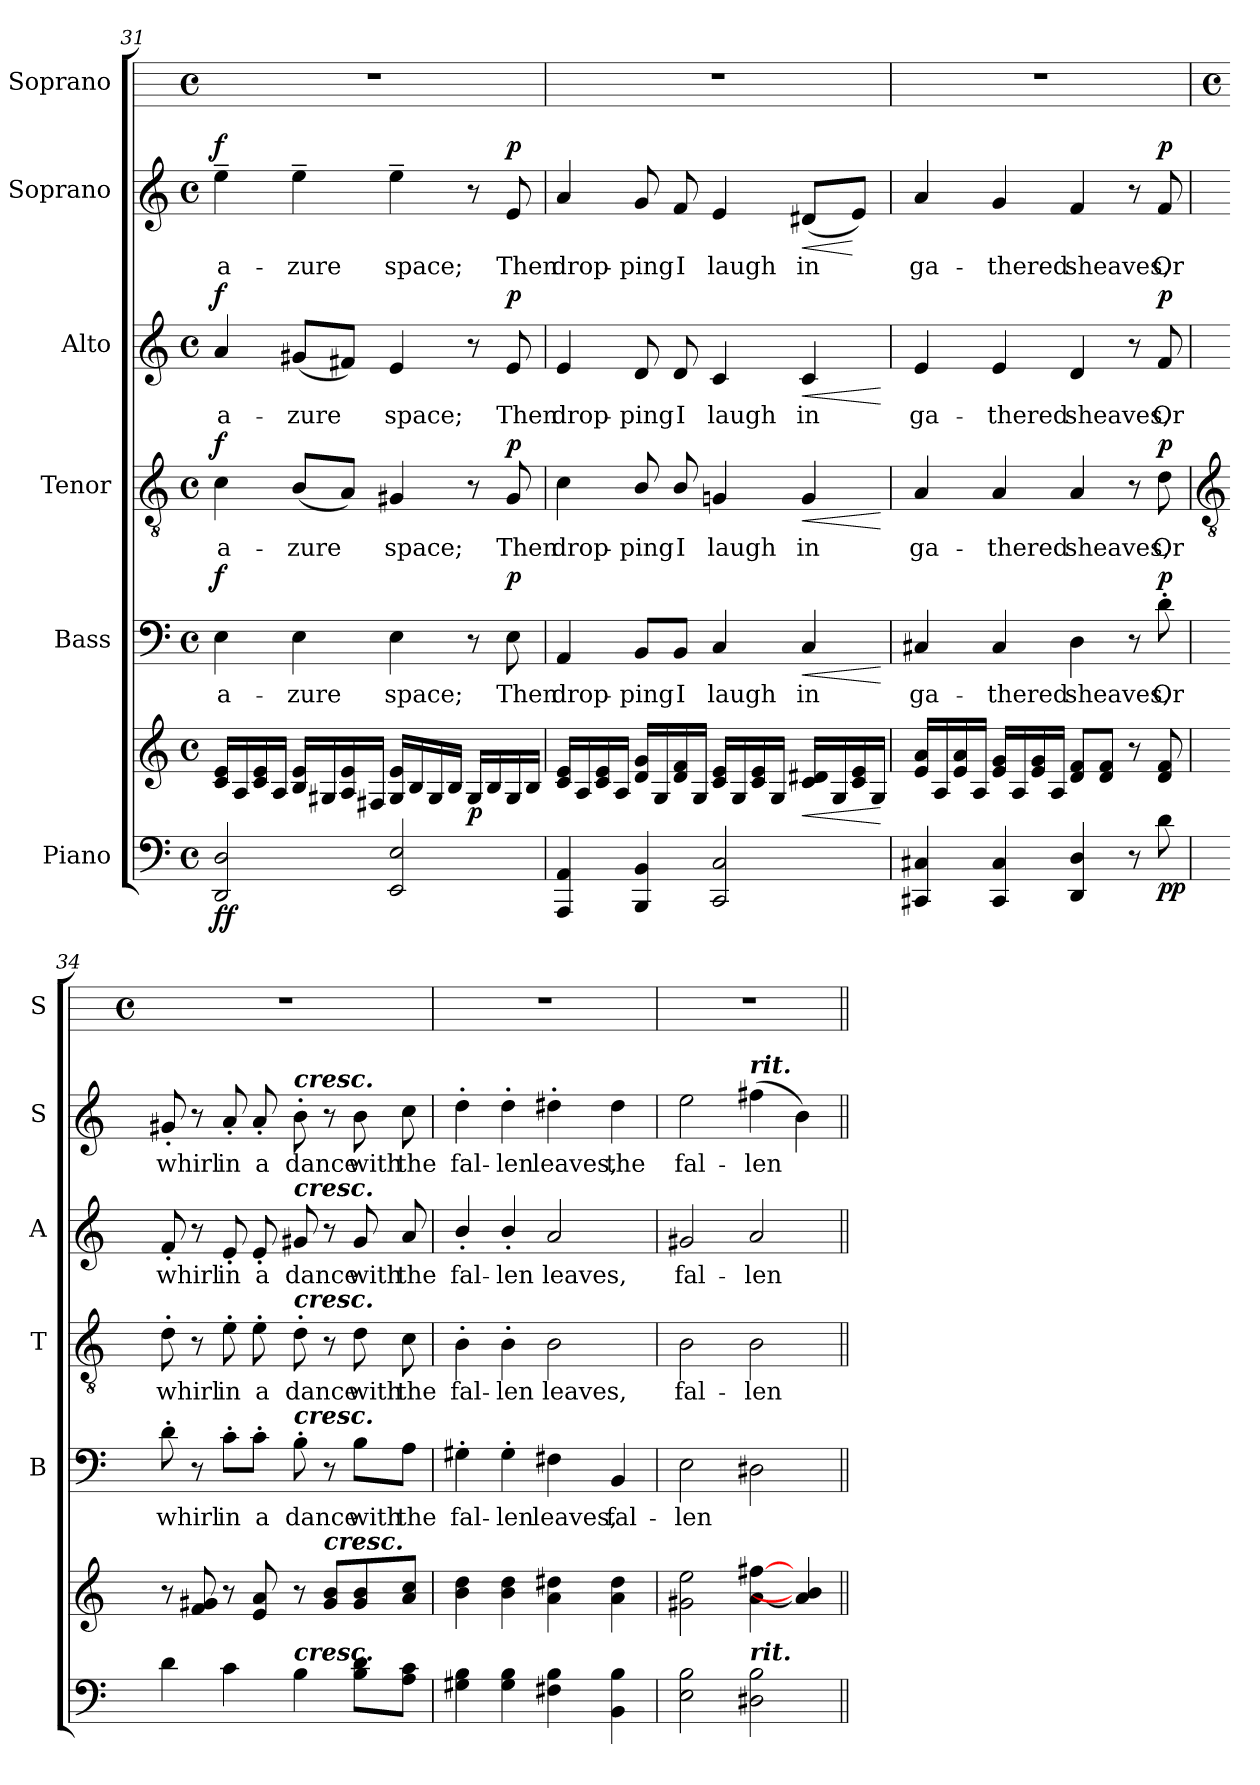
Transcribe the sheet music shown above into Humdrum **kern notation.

**kern	**kern	**dynam	**kern	**text	**dynam	**kern	**text	**dynam	**kern	**text	**dynam	**kern	**text	**dynam	**kern
*part6	*part6	*part6	*part5	*part5	*part5	*part4	*part4	*part4	*part3	*part3	*part3	*part2	*part2	*part2	*part1
*staff7	*staff6	*staff6/7	*staff5	*staff5	*staff5	*staff4	*staff4	*staff4	*staff3	*staff3	*staff3	*staff2	*staff2	*staff2	*staff1
*I"Piano	*	*	*I"Bass	*	*	*I"Tenor	*	*	*I"Alto	*	*	*I"Soprano	*	*	*I"Soprano
*	*	*	*I'B	*	*	*I'T	*	*	*I'A	*	*	*I'S	*	*	*I'S
!!LO:LB:g=z
*clefF4	*clefG2	*	*clefF4	*	*	*clefGv2	*	*	*clefG2	*	*	*clefG2	*	*	*
*k[]	*k[]	*	*k[]	*	*	*k[]	*	*	*k[]	*	*	*k[]	*	*	*
*C:	*C:	*	*C:	*	*	*C:	*	*	*C:	*	*	*C:	*	*	*
*M4/4	*M4/4	*	*M4/4	*	*	*M4/4	*	*	*M4/4	*	*	*M4/4	*	*	*M4/4
*met(c)	*met(c)	*	*met(c)	*	*	*met(c)	*	*	*met(c)	*	*	*met(c)	*	*	*met(c)
=31	=31	=31	=31	=31	=31	=31	=31	=31	=31	=31	=31	=31	=31	=31	=31
!	!	!LO:DY:b=2	!	!LO:LY:b	!	!	!LO:LY:b	!	!	!LO:LY:b	!	!	!LO:LY:b	!	!
!	!	!LO:DY:n=1:b	!	!	!LO:DY:b	!	!	!LO:DY:b	!	!	!LO:DY:b	!	!	!LO:DY:b	!
2DD 2D	16c 16eLL	f f	4E	a-	f	4c	a-	f	4a	a-	f	4ee~	a-	f	1r
.	16A	.	.	.	.	.	.	.	.	.	.	.	.	.	.
.	16c 16e	.	.	.	.	.	.	.	.	.	.	.	.	.	.
.	16AJJ	.	.	.	.	.	.	.	.	.	.	.	.	.	.
!	!	!	!	!LO:LY:b	!	!	!LO:LY:b	!	!	!LO:LY:b	!	!	!LO:LY:b	!	!
.	16B 16eLL	.	4E	-zure	.	(<8BL	-zure	.	(<8g#XL	-zure	.	4ee~	-zure	.	.
.	16G#X	.	.	.	.	.	.	.	.	.	.	.	.	.	.
.	16A 16e	.	.	.	.	8AJ)	.	.	8f#XJ)	.	.	.	.	.	.
.	16F#XJJ	.	.	.	.	.	.	.	.	.	.	.	.	.	.
!	!	!	!	!LO:LY:b	!	!	!LO:LY:b	!	!	!LO:LY:b	!	!	!LO:LY:b	!	!
2EE 2E	16G# 16eLL	.	4E	space;	.	4G#X	space;	.	4e	space;	.	4ee~	space;	.	.
.	16B	.	.	.	.	.	.	.	.	.	.	.	.	.	.
.	16G#	.	.	.	.	.	.	.	.	.	.	.	.	.	.
.	16BJJ	.	.	.	.	.	.	.	.	.	.	.	.	.	.
!	!	!LO:DY:n=2:b	!	!	!	!	!	!	!	!	!	!	!	!	!
.	16G#LL	p	8r	.	.	8r	.	.	8r	.	.	8r	.	.	.
.	16B	.	.	.	.	.	.	.	.	.	.	.	.	.	.
!	!	!	!	!LO:LY:b	!LO:DY:b	!	!LO:LY:b	!LO:DY:b	!	!LO:LY:b	!LO:DY:b	!	!LO:LY:b	!LO:DY:b	!
.	16G#	.	8E	Then	p	8G#	Then	p	8e	Then	p	8e	Then	p	.
.	16BJJ	.	.	.	.	.	.	.	.	.	.	.	.	.	.
=32	=32	=32	=32	=32	=32	=32	=32	=32	=32	=32	=32	=32	=32	=32	=32
!	!	!	!	!LO:LY:b	!	!	!LO:LY:b	!	!	!LO:LY:b	!	!	!LO:LY:b	!	!
4AAA/ 4AA/	16c 16eLL	.	4AA	drop-	.	4c	drop-	.	4e	drop-	.	4a	drop-	.	1r
.	16A	.	.	.	.	.	.	.	.	.	.	.	.	.	.
.	16c 16e	.	.	.	.	.	.	.	.	.	.	.	.	.	.
.	16AJJ	.	.	.	.	.	.	.	.	.	.	.	.	.	.
!	!	!	!	!LO:LY:b	!	!	!LO:LY:b	!	!	!LO:LY:b	!	!	!LO:LY:b	!	!
4BBB 4BB	16d 16gLL	.	8BB/L	-ping	.	8B/	-ping	.	8d	-ping	.	8g	-ping	.	.
.	16G	.	.	.	.	.	.	.	.	.	.	.	.	.	.
!	!	!	!	!LO:LY:b	!	!	!LO:LY:b	!	!	!LO:LY:b	!	!	!LO:LY:b	!	!
.	16d 16f	.	8BB/J	I	.	8B/	I	.	8d	I	.	8f	I	.	.
.	16GJJ	.	.	.	.	.	.	.	.	.	.	.	.	.	.
!	!	!	!	!LO:LY:b	!	!	!LO:LY:b	!	!	!LO:LY:b	!	!	!LO:LY:b	!	!
2CC 2C	16c 16eLL	.	4C	laugh	.	4Gn	laugh	.	4c	laugh	.	4e	laugh	.	.
.	16G	.	.	.	.	.	.	.	.	.	.	.	.	.	.
.	16c 16e	.	.	.	.	.	.	.	.	.	.	.	.	.	.
.	16GJJ	.	.	.	.	.	.	.	.	.	.	.	.	.	.
!	!	!LO:HP:b	!	!LO:LY:b	!LO:HP:b	!	!LO:LY:b	!LO:HP:b	!	!LO:LY:b	!LO:HP:b	!	!LO:LY:b	!LO:HP:b	!
.	16c 16d#XLL	<	4C	in	<	4G	in	<	4c	in	<	(<8d#XL	in	<	.
.	16G	.	.	.	.	.	.	.	.	.	.	.	.	.	.
.	16c 16e	.	.	.	.	.	.	.	.	.	.	8eJ)	.	[	.
.	16GJJ	.	.	.	.	.	.	.	.	.	.	.	.	.	.
.	.	[	.	.	[	.	.	[	.	.	[	.	.	.	.
=33	=33	=33	=33	=33	=33	=33	=33	=33	=33	=33	=33	=33	=33	=33	=33
!	!	!	!	!LO:LY:b	!	!	!LO:LY:b	!	!	!LO:LY:b	!	!	!LO:LY:b	!	!
4CC#X 4C#X	16e 16aLL	.	4C#X	ga-	.	4A	ga-	.	4e	ga-	.	4a	ga-	.	1r
.	16A	.	.	.	.	.	.	.	.	.	.	.	.	.	.
.	16e 16a	.	.	.	.	.	.	.	.	.	.	.	.	.	.
.	16AJJ	.	.	.	.	.	.	.	.	.	.	.	.	.	.
!	!	!	!	!LO:LY:b	!	!	!LO:LY:b	!	!	!LO:LY:b	!	!	!LO:LY:b	!	!
4CC# 4C#	16e 16gLL	.	4C#	-thered	.	4A	-thered	.	4e	-thered	.	4g	-thered	.	.
.	16A	.	.	.	.	.	.	.	.	.	.	.	.	.	.
.	16e 16g	.	.	.	.	.	.	.	.	.	.	.	.	.	.
.	16AJJ	.	.	.	.	.	.	.	.	.	.	.	.	.	.
!	!	!	!	!LO:LY:b	!	!	!LO:LY:b	!	!	!LO:LY:b	!	!	!LO:LY:b	!	!
4DD 4D	8d 8fL	.	4D	sheaves,	.	4A	sheaves,	.	4d	sheaves,	.	4f	sheaves,	.	.
.	8d 8fJ	.	.	.	.	.	.	.	.	.	.	.	.	.	.
8r	8r	.	8r	.	.	8r	.	.	8r	.	.	8r	.	.	.
!	!	!LO:DY:b=2	!	!LO:LY:b	!	!	!LO:LY:b	!	!	!LO:LY:b	!	!	!LO:LY:b	!	!
!	!	!LO:DY:n=1:b	!	!	!LO:DY:b	!	!	!LO:DY:b	!	!	!LO:DY:b	!	!	!LO:DY:b	!
8d	8d 8f	p p	8d'	Or	p	8d	Or	p	8f	Or	p	8f	Or	p	.
!!LO:LB:g=z
=34	=34	=34	=34	=34	=34	=34	=34	=34	=34	=34	=34	=34	=34	=34	=34
*	*	*	*	*	*	*clefGv2	*	*	*	*	*	*	*	*	*
*	*	*	*	*	*	*	*	*	*	*	*	*	*	*	*M4/4
*	*	*	*	*	*	*	*	*	*	*	*	*	*	*	*met(c)
!	!	!	!	!LO:LY:b	!	!	!LO:LY:b	!	!	!LO:LY:b	!	!	!LO:LY:b	!	!
4d	8r	.	8d'	whirl	.	8d'	whirl	.	8f'	whirl	.	8g#X'	whirl	.	1r
.	8f 8g#X	.	8r	.	.	8r	.	.	8r	.	.	8r	.	.	.
!	!	!	!	!LO:LY:b	!	!	!LO:LY:b	!	!	!LO:LY:b	!	!	!LO:LY:b	!	!
4c	8r	.	8c'\L	in	.	8e'	in	.	8e'	in	.	8a'	in	.	.
!	!	!	!	!LO:LY:b	!	!	!LO:LY:b	!	!	!LO:LY:b	!	!	!LO:LY:b	!	!
.	8e 8a	.	8c'\J	a	.	8e'	a	.	8e'	a	.	8a'	a	.	.
!	!	!	!	!	!	!	!	!	!	!	!	!LO:TX:a:Bi:t=cresc.	!	!	!
!	!	!	!	!	!	!	!	!	!LO:TX:a:Bi:t=cresc.	!	!	!	!	!	!
!	!	!	!	!	!	!LO:TX:a:Bi:t=cresc.	!	!	!	!	!	!	!	!	!
!	!	!	!LO:TX:a:Bi:t=cresc.	!	!	!	!	!	!	!	!	!	!	!	!
!LO:TX:a:Bi:t=cresc.	!	!	!	!	!	!	!	!	!	!	!	!	!	!	!
!	!	!	!	!LO:LY:b	!	!	!LO:LY:b	!	!	!LO:LY:b	!	!	!LO:LY:b	!	!
4B	8r	.	8B'	dance	.	8d'	dance	.	8g#X	dance	.	8b'	dance	.	.
!	!LO:TX:a:Bi:t=cresc.	!	!	!	!	!	!	!	!	!	!	!	!	!	!
.	8g# 8bL	.	8r	.	.	8r	.	.	8r	.	.	8r	.	.	.
!	!	!	!	!LO:LY:b	!	!	!LO:LY:b	!	!	!LO:LY:b	!	!	!LO:LY:b	!	!
8B 8dL	8g# 8b	.	8B\L	with	.	8d	with	.	8g#	with	.	8b	with	.	.
!	!	!	!	!LO:LY:b	!	!	!LO:LY:b	!	!	!LO:LY:b	!	!	!LO:LY:b	!	!
8A 8cJ	8a 8ccJ	.	8A\J	the	.	8c	the	.	8a	the	.	8cc	the	.	.
=35	=35	=35	=35	=35	=35	=35	=35	=35	=35	=35	=35	=35	=35	=35	=35
!	!	!	!	!LO:LY:b	!	!	!LO:LY:b	!	!	!LO:LY:b	!	!	!LO:LY:b	!	!
4G#X 4B	4b 4dd	.	4G#X'	fal-	.	4B'	fal-	.	4b'/	fal-	.	4dd'	fal-	.	1r
!	!	!	!	!LO:LY:b	!	!	!LO:LY:b	!	!	!LO:LY:b	!	!	!LO:LY:b	!	!
4G# 4B	4b 4dd	.	4G#'	-len	.	4B'	-len	.	4b'/	-len	.	4dd'	-len	.	.
!	!	!	!	!LO:LY:b	!	!	!LO:LY:b	!	!	!LO:LY:b	!	!	!LO:LY:b	!	!
4F#X 4B	4a 4dd#X	.	4F#X	leaves,	.	2B	leaves,	.	2a	leaves,	.	4dd#X'	leaves,	.	.
!	!	!	!	!LO:LY:b	!	!	!	!	!	!	!	!	!LO:LY:b	!	!
4BB 4B	4a 4dd#	.	4BB	fal-	.	.	.	.	.	.	.	4dd#	the	.	.
=36	=36	=36	=36	=36	=36	=36	=36	=36	=36	=36	=36	=36	=36	=36	=36
!	!	!	!	!LO:LY:b	!	!	!LO:LY:b	!	!	!LO:LY:b	!	!	!LO:LY:b	!	!
2E 2B	2g#X 2ee	.	2E	-len	.	2B	fal-	.	2g#X	fal-	.	2ee	fal-	.	1r
!	!	!	!	!	!	!	!	!	!	!	!	!LO:TX:a:Bi:t=rit.	!	!	!
!LO:TX:a:Bi:t=rit.	!	!	!	!	!	!	!	!	!	!	!	!	!	!	!
!	!	!	!	!	!	!	!LO:LY:b	!	!	!LO:LY:b	!	!	!LO:LY:b	!	!
2D#X 2B	[4a [4ff#X	.	2D#X	.	.	2B	-len	.	2a	-len	.	(>4ff#X	-len	.	.
.	4a] 4b]	.	.	.	.	.	.	.	.	.	.	4b)	.	.	.
=||	=||	=||	=||	=||	=||	=||	=||	=||	=||	=||	=||	=||	=||	=||	=||
*-	*-	*-	*-	*-	*-	*-	*-	*-	*-	*-	*-	*-	*-	*-	*-
